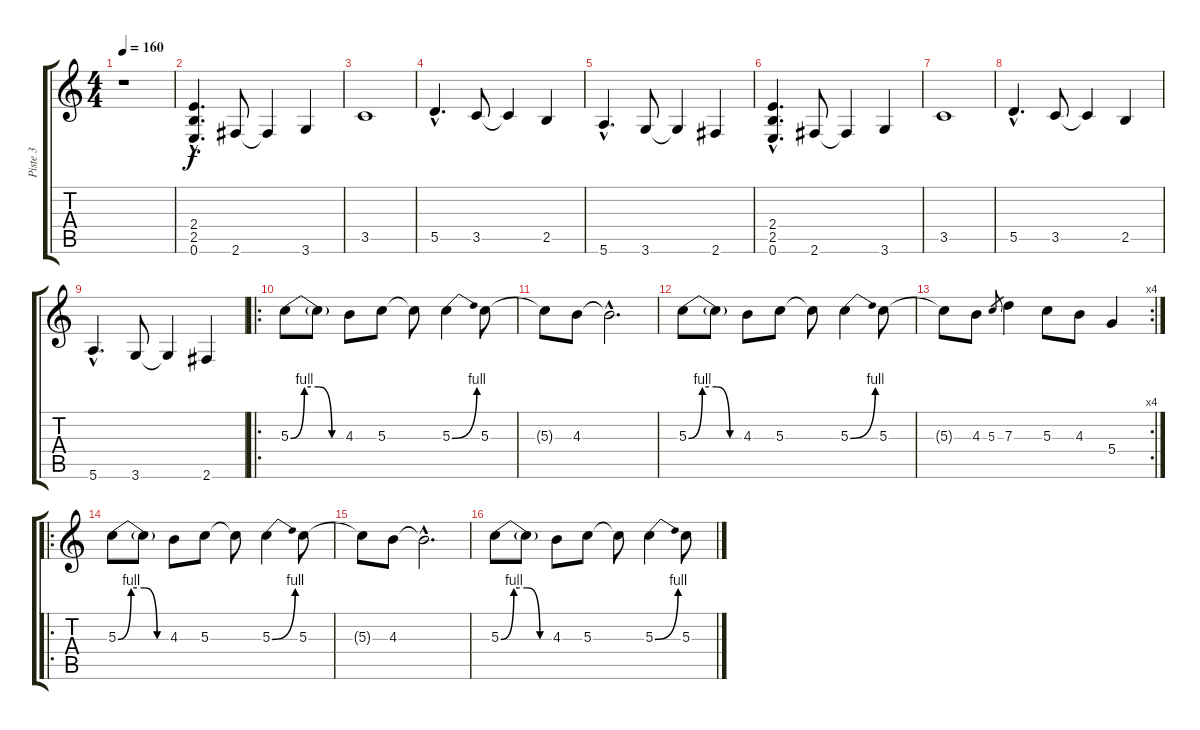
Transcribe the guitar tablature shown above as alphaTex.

\track ("Piste 3" "Piste 3") {instrument distortionguitar}
\staff {score tabs}
\tuning (E4 B3 G3 D3 A2 E2) {hide}
\ts (4 4)
\tempo 160
\clef g2
\ks c
r.1{dy f} |
(2.4{hac} 2.5{hac} 0.6{hac}).4{d} 2.6.8 2.6{t}.4 3.6.4 |
3.5.1 |
5.5{hac}.4{d} 3.5.8 3.5{t}.4 2.5.4 |
5.6{hac}.4{d} 3.6.8 3.6{t}.4 2.6.4 |
(2.4{hac} 2.5{hac} 0.6{hac}).4{d} 2.6.8 2.6{t}.4 3.6.4 |
3.5.1 |
5.5{hac}.4{d} 3.5.8 3.5{t}.4 2.5.4 |
5.6{hac}.4{d} 3.6.8 3.6{t}.4 2.6.4 |
\ro
5.3{be (custom 0 0 15 4 30 4 45 0 60 0)}.8 5.3{t}.8 4.3.8 5.3.8 5.3{t}.8 5.3{be (bend 0 0 60 4)}.4 5.3.8 |
5.3{t}.8 4.3.8 4.3{hac t}.2{d} |
5.3{be (custom 0 0 15 4 30 4 45 0 60 0)}.8 5.3{t}.8 4.3.8 5.3.8 5.3{t}.8 5.3{be (bend 0 0 60 4)}.4 5.3.8 |
\rc 4
5.3{t}.8 4.3.8 5.3.8{gr} 7.3.4 5.3.8 4.3.8 5.4.4 |
\ro
5.3{be (custom 0 0 15 4 30 4 45 0 60 0)}.8 5.3{t}.8 4.3.8 5.3.8 5.3{t}.8 5.3{be (bend 0 0 60 4)}.4 5.3.8 |
5.3{t}.8 4.3.8 4.3{hac t}.2{d} |
5.3{be (custom 0 0 15 4 30 4 45 0 60 0)}.8 5.3{t}.8 4.3.8 5.3.8 5.3{t}.8 5.3{be (bend 0 0 60 4)}.4 5.3.8
